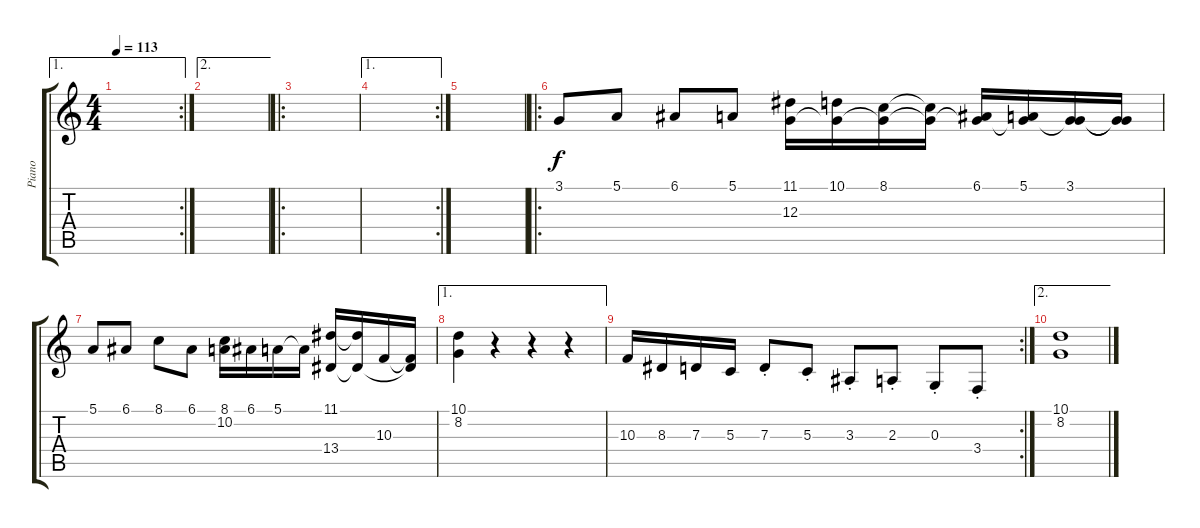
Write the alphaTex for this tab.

\track ("Piano" "Piano") {instrument acousticgrandpiano}
\staff {score tabs}
\tuning (E4 B3 G3 D3 A2 E2) {hide}
\ae 1
\rc 2
\ts (4 4)
\tempo 113
\clef g2
\ks c
|
\ae 2
|
\ro
|
\ae 1
\rc 2
|
|
\ro
3.1.8{instrument flute} 5.1.8 6.1.8 5.1.8 (11.1 12.3).16 (10.1 12.3{t}).16 (8.1 12.3{t}).16 (8.1{t} 12.3{t}).16 (6.1 12.3{t}).16 (5.1 12.3{t}).16 (3.1 12.3{t}).16 (3.1{t} 12.3{t}).16 |
5.1.8 6.1.8 8.1.8 6.1.8 (8.1 10.2).16 6.1.16 5.1.16 5.1{t}.16 (11.1 13.4).16 (11.1{t} 13.4{t}).16 10.3.16 (10.3{t} 13.4{t}).16 |
\ae 1
(10.1 8.2).4 r.4 r.4 r.4 |
\rc 2
10.3.16{instrument stringensemble1} 8.3.16 7.3.16 5.3.16 7.3{st}.8 5.3{st}.8 3.3{st}.8 2.3{st}.8 0.3{st}.8 3.4{st}.8 |
\ae 2
(10.1 8.2).1
